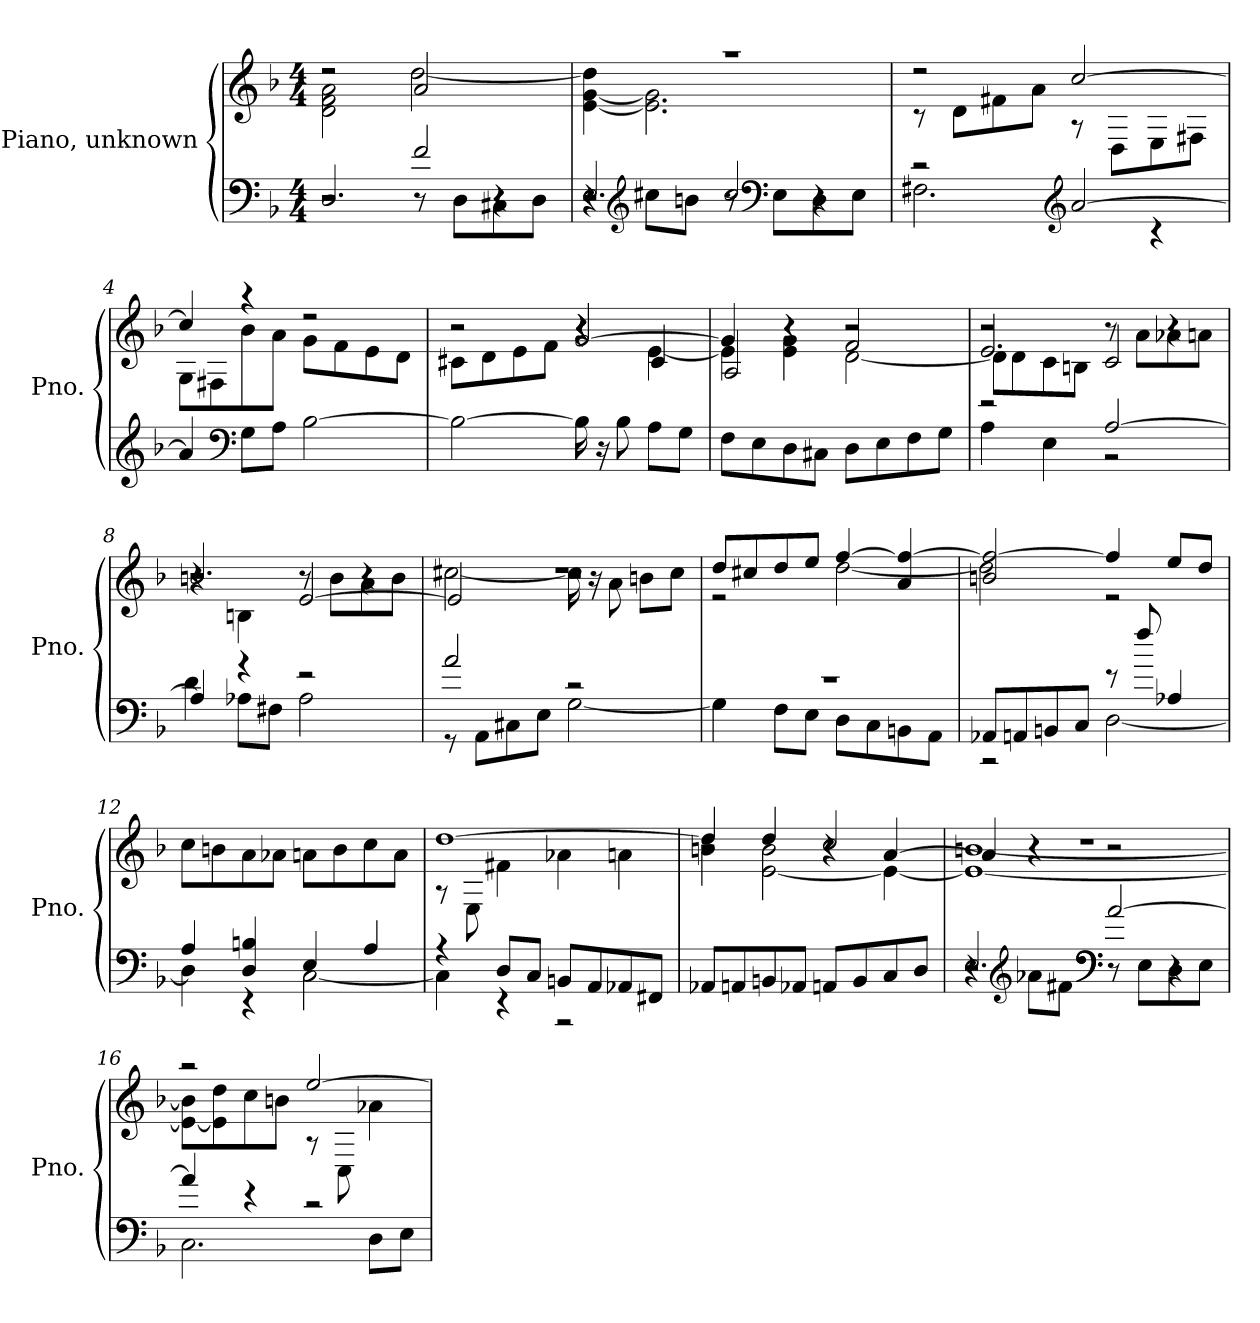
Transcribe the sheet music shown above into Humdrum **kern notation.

**kern	**kern
*part1	*part1
*staff2	*staff1
*I"Piano, unknown	*
*I'Pno.	*
*clefF4	*clefG2
*k[b-]	*k[b-]
*M4/4	*M4/4
*MM120	*MM120
=1	=1
*^	*^
*	*^	*	*
2r	2r	2.D/	2r	2d\ 2f\ 2a\
2f/	8r	.	2a/	[2dd\
.	8D\L	.	.	.
.	8C#X\	4r	.	.
.	8D\J	.	.	.
=2	=2	=2	=2	=2
2r	4r	2.E/	1r	[4e\ [4g\ 4dd\]
*clefG2	*	*	*	*
.	8cc#X\L	.	.	2.e\] 2.g\]
.	8bn\J	.	.	.
2cc#/	8r	.	.	.
*clefF4	*	*	*	*
.	8E\L	.	.	.
.	8D\	4r	.	.
.	8E\J	.	.	.
*	*v	*v	*	*
=3	=3	=3	=3
2r	2.F#X\	2r	8r
.	.	.	8d\L
.	.	.	8f#X\
.	.	.	8a\J
*clefG2	*	*	*
[2a/	.	[2cc/	8r
.	.	.	8D\L
.	4r	.	8E\
.	.	.	8F#X\J
*v	*v	*	*
=4	=4	=4
4a/]	4cc/]	8G\L
.	.	8F#X\
*clefF4	*	*
8G\L	4r	8b-\
8A\J	.	8a\J
[2B-\	2r	8g\L
.	.	8f\
.	.	8e\
.	.	8d\J
!!LO:LB:g=z
=5	=5	=5
*	*	*^
2B-\_	2r	8c#X\L	2r
.	.	8d\	.
.	.	8e\	.
.	.	8f\J	.
16B-\]	[2g/	4r	4r
16r	.	.	.
8B-\	.	.	.
8A\L	.	[4e\	4c#/
8G\J	.	.	.
=6	=6	=6	=6
8F\L	4g/]	4e\]	2A/
8E\	.	.	.
8D\	4r	4e\ 4g\	.
8C#X\J	.	.	.
8D\L	2f/	[2d\	2r
8E\	.	.	.
8F\	.	.	.
8G\J	.	.	.
=7	=7	=7	=7
*^	*	*	*
2r	4A\	2.e/	8d\L]	2r
.	.	.	8d\	.
.	4E\	.	8c\	.
.	.	.	8Bn\J	.
[2A/	2r	.	8r	2c/
.	.	.	8a\L	.
.	.	4r	8a-X\	.
.	.	.	8an\J	.
=8	=8	=8	=8	=8
4A/]	4d\	2.bn/	4r	2r
4r	8A-X\L	.	4Bn\	.
.	8F#X\J	.	.	.
2r	2A-\	.	8r	[2e/
.	.	.	8b\L	.
.	.	4r	8a\	.
.	.	.	8b\J	.
!!LO:LB:g=z	!!	!!
=9	=9	=9	=9	=9
2a/	8r	1r	[2cc#X\	2e/]
.	8AA\L	.	.	.
.	8C#X\	.	.	.
.	8E\J	.	.	.
2r	[2G\	.	16cc#\]	2r
.	.	.	16r	.
.	.	.	8a\	.
.	.	.	8bn\L	.
.	.	.	8cc#\J	.
*	*	*	*v	*v
=10	=10	=10	=10
1r	4G\]	8dd/L	2r
.	.	8cc#X/	.
.	8F\L	8dd/	.
.	8E\J	8ee/J	.
.	8D\L	[4ff/	[2dd\
.	8C\	.	.
.	8BBn\	4a/ 4ff/_	.
.	8AA\J	.	.
=11	=11	=11	=11
8AA-X/L	2r	2bn/ 2ff/_	2dd\]
8AAn/	.	.	.
8BBn/	.	.	.
8C/J	.	.	.
8r	[2D\	4ff/]	2r
8ff/	.	.	.
4A-X/	.	8ee/L	.
.	.	8dd/J	.
*	*	*v	*v
=12	=12	=12
4A/	4D\]	8cc\L
.	.	8bn\
4D/ 4Bn/	4r	8a\
.	.	8a-X\J
4E/	[2C\	8an\L
.	.	8b\
4A/	.	8cc\
.	.	8a\J
!!LO:LB:g=z
=13	=13	=13
*	*	*^
4r	4C\]	[1dd	8r
.	.	.	8E\
8D/L	4r	.	4f#X\
8C/J	.	.	.
8BBn/L	2r	.	4a-X\
8AA/	.	.	.
8AA-X/	.	.	4an\
8FF#X/J	.	.	.
*v	*v	*	*
=14	=14	=14
*	*	*^
8AA-X/L	4dd/]	4bn\	2r
8AAn/	.	.	.
8BBn/	4dd/	[2e\ 2b\	.
8AA-X/J	.	.	.
8AAn/L	2cc/	.	4r
8BB/	.	.	.
8C/	.	4e\_	[4a/
8D/J	.	.	.
=15	=15	=15	=15
*^	*	*	*
*	*^	*	*	*
2r	4r	2.E/	1r	1e_ [1bn	4a/]
*clefG2	*	*	*	*	*
.	8a-X\L	.	.	.	4r
.	8f#X\J	.	.	.	.
*clefF4	*	*	*	*	*
[2a-/	8r	.	.	.	2r
.	8E\L	.	.	.	.
.	8D\	4r	.	.	.
.	8E\J	.	.	.	.
*	*v	*v	*	*	*
*	*	*	*v	*v
!!LO:LB:g=z
=16	=16	=16	=16
4a-/]	2.C\	2r	8e\_ 8b\]L
.	.	.	8e\] 8dd\
4r	.	.	8cc\
.	.	.	8bn\J
2r	.	[2ee/	8r
.	.	.	8C\
.	8D\L	.	4a-X\
.	8E\J	.	.
*v	*v	*	*
*	*v	*v
=	=
*-	*-
